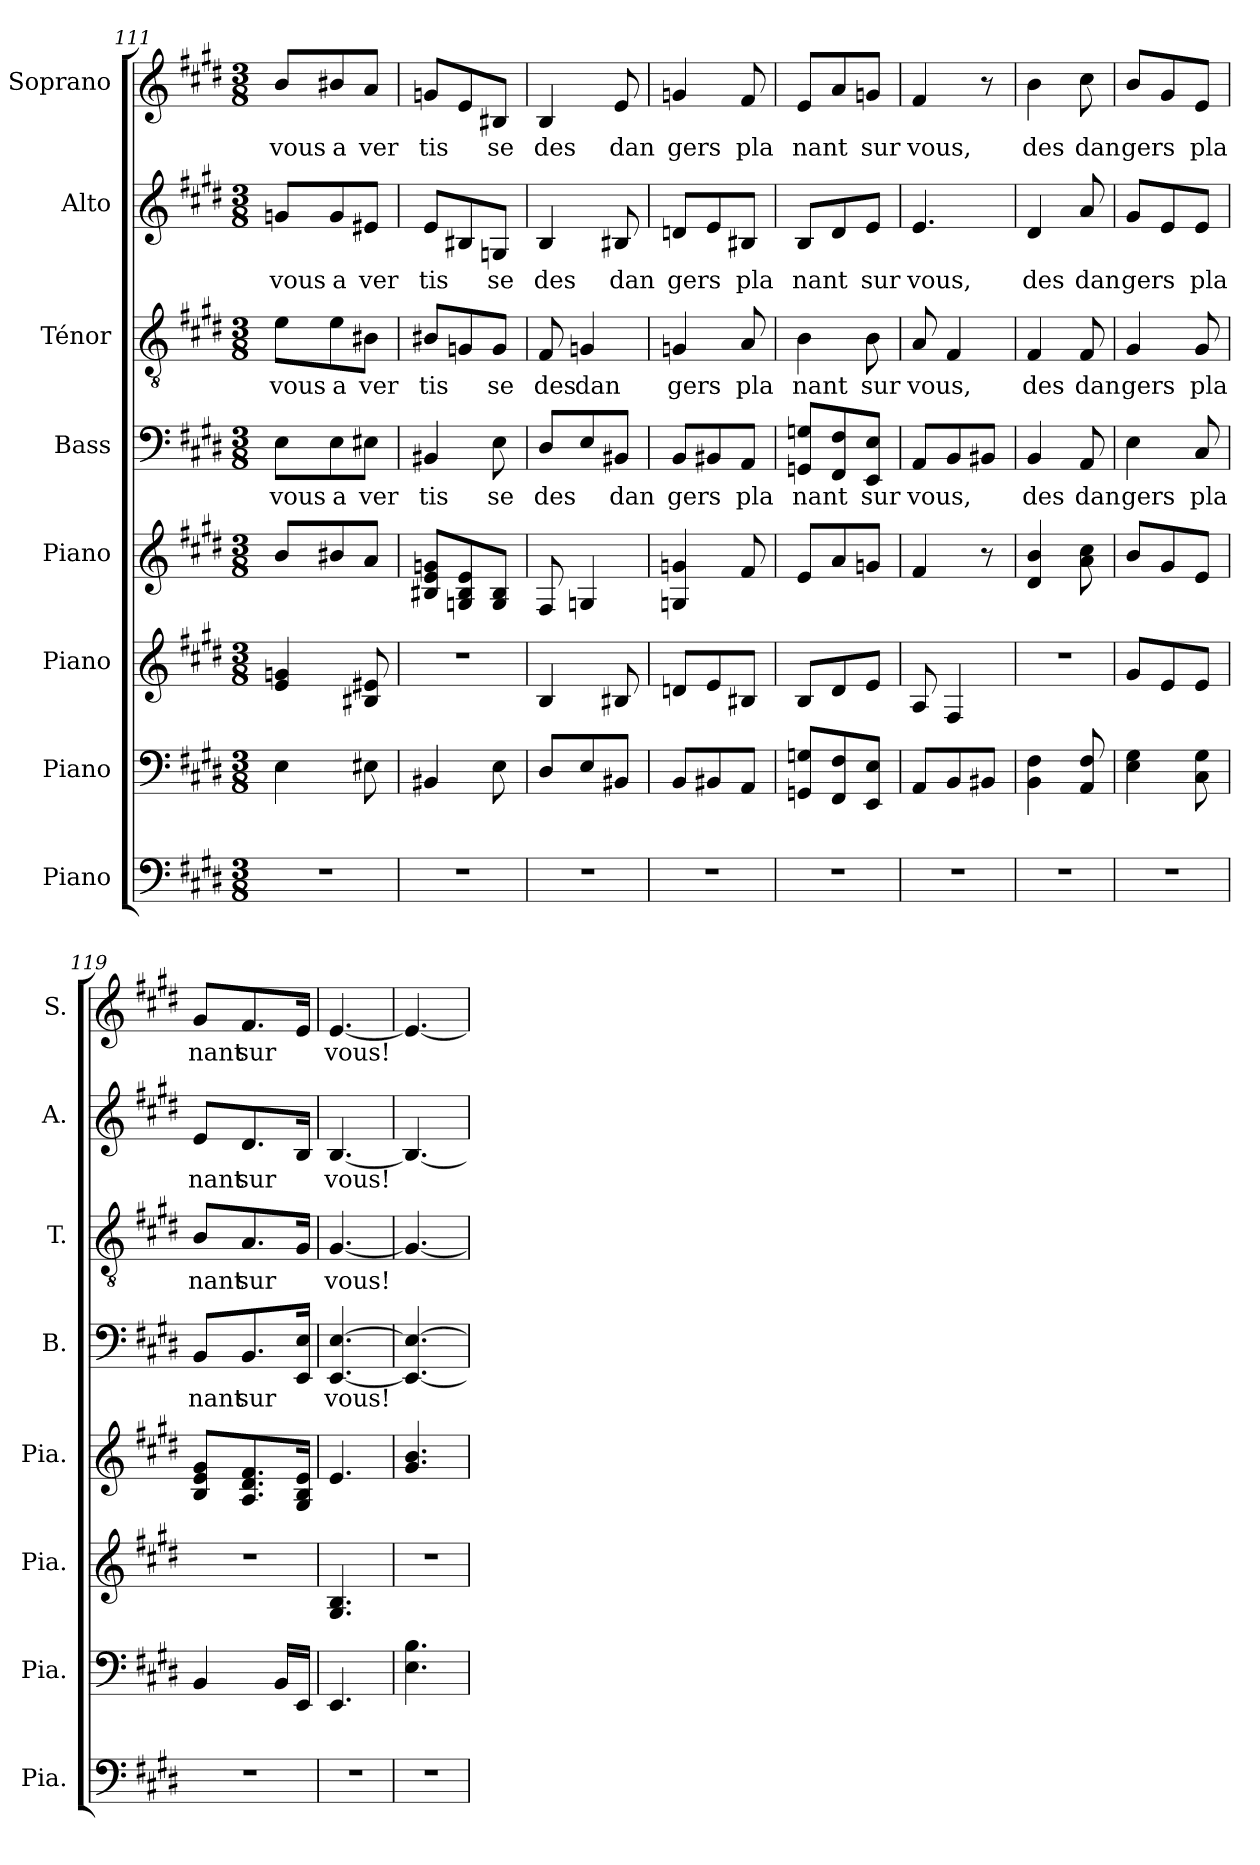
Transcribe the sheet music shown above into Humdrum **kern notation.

**kern	**kern	**kern	**kern	**kern	**text	**kern	**text	**kern	**text	**kern	**text
*part8	*part7	*part6	*part5	*part4	*part4	*part3	*part3	*part2	*part2	*part1	*part1
*staff8	*staff7	*staff6	*staff5	*staff4	*staff4	*staff3	*staff3	*staff2	*staff2	*staff1	*staff1
*I"Piano	*I"Piano	*I"Piano	*I"Piano	*I"Bass	*	*I"Ténor	*	*I"Alto	*	*I"Soprano	*
*I'Pia.	*I'Pia.	*I'Pia.	*I'Pia.	*I'B.	*	*I'T.	*	*I'A.	*	*I'S.	*
*clefF4	*clefF4	*clefG2	*clefG2	*clefF4	*	*clefGv2	*	*clefG2	*	*clefG2	*
*k[f#c#g#d#]	*k[f#c#g#d#]	*k[f#c#g#d#]	*k[f#c#g#d#]	*k[f#c#g#d#]	*	*k[f#c#g#d#]	*	*k[f#c#g#d#]	*	*k[f#c#g#d#]	*
*M3/8	*M3/8	*M3/8	*M3/8	*M3/8	*	*M3/8	*	*M3/8	*	*M3/8	*
=111	=111	=111	=111	=111	=111	=111	=111	=111	=111	=111	=111
!	!	!	!	!	!LO:LY:b	!	!LO:LY:b	!	!LO:LY:b	!	!LO:LY:b
4.r	4E\	4e/ 4gn/	8b/L	8E\L	vous	8e\L	vous	8gn/L	vous	8b/L	vous
!	!	!	!	!	!LO:LY:b	!	!LO:LY:b	!	!LO:LY:b	!	!LO:LY:b
.	.	.	8b#X/	8E\	a	8e\	a	8g/	a	8b#X/	a
!	!	!	!	!	!LO:LY:b	!	!LO:LY:b	!	!LO:LY:b	!	!LO:LY:b
.	8E#X\	8B#X/ 8e#X/	8a/J	8E#X\J	ver	8B#X\J	ver	8e#X/J	ver	8a/J	ver
=112	=112	=112	=112	=112	=112	=112	=112	=112	=112	=112	=112
!	!	!	!	!	!LO:LY:b	!	!LO:LY:b	!	!LO:LY:b	!	!LO:LY:b
4.r	4BB#X/	4.r	8B#X/ 8e/ 8gn/L	4BB#X/	tis	8B#X/L	tis	8e/L	tis	8gn/L	tis
.	.	.	8Gn/ 8B#/ 8e/	.	.	8Gn/	.	8B#X/	.	8e/	.
!	!	!	!	!	!LO:LY:b	!	!LO:LY:b	!	!LO:LY:b	!	!LO:LY:b
.	8E\	.	8G/ 8B#/J	8E\	se	8G/J	se	8Gn/J	se	8B#X/J	se
=113	=113	=113	=113	=113	=113	=113	=113	=113	=113	=113	=113
!	!	!	!	!	!LO:LY:b	!	!LO:LY:b	!	!LO:LY:b	!	!LO:LY:b
4.r	8D#/L	4B/	8F#/	8D#/L	des	8F#/	des	4B/	des	4B/	des
!	!	!	!	!	!	!	!LO:LY:b	!	!	!	!
.	8E/	.	4Gn/	8E/	.	4Gn/	dan	.	.	.	.
!	!	!	!	!	!LO:LY:b	!	!	!	!LO:LY:b	!	!LO:LY:b
.	8BB#X/J	8B#X/	.	8BB#X/J	dan	.	.	8B#X/	dan	8e/	dan
!!LO:PB:g=z
=114	=114	=114	=114	=114	=114	=114	=114	=114	=114	=114	=114
!	!	!	!	!	!LO:LY:b	!	!LO:LY:b	!	!LO:LY:b	!	!LO:LY:b
4.r	8BB/L	8dn/L	4Gn/ 4gn/	8BB/L	gers	4Gn/	gers	8dn/L	gers	4gn/	gers
.	8BB#X/	8e/	.	8BB#X/	.	.	.	8e/	.	.	.
!	!	!	!	!	!LO:LY:b	!	!LO:LY:b	!	!LO:LY:b	!	!LO:LY:b
.	8AA/J	8B#X/J	8f#/	8AA/J	pla	8A/	pla	8B#X/J	pla	8f#/	pla
=115	=115	=115	=115	=115	=115	=115	=115	=115	=115	=115	=115
!	!	!	!	!	!LO:LY:b	!	!LO:LY:b	!	!LO:LY:b	!	!LO:LY:b
4.r	8GGn/ 8Gn/L	8B/L	8e/L	8GGn/ 8Gn/L	nant	4B\	nant	8B/L	nant	8e/L	nant
.	8FF#/ 8F#/	8d#/	8a/	8FF#/ 8F#/	.	.	.	8d#/	.	8a/	.
!	!	!	!	!	!LO:LY:b	!	!LO:LY:b	!	!LO:LY:b	!	!LO:LY:b
.	8EE/ 8E/J	8e/J	8gn/J	8EE/ 8E/J	sur	8B\	sur	8e/J	sur	8gn/J	sur
=116	=116	=116	=116	=116	=116	=116	=116	=116	=116	=116	=116
!	!	!	!	!	!LO:LY:b	!	!LO:LY:b	!	!LO:LY:b	!	!LO:LY:b
4.r	8AA/L	8A/	4f#/	8AA/L	vous,	8A/	vous,	4.e/	vous,	4f#/	vous,
.	8BB/	4F#/	.	8BB/	.	4F#/	.	.	.	.	.
.	8BB#X/J	.	8r	8BB#X/J	.	.	.	.	.	8r	.
=117	=117	=117	=117	=117	=117	=117	=117	=117	=117	=117	=117
!	!	!	!	!	!LO:LY:b	!	!LO:LY:b	!	!LO:LY:b	!	!LO:LY:b
4.r	4BB\ 4F#\	4.r	4d#/ 4b/	4BB/	des	4F#/	des	4d#/	des	4b\	des
!	!	!	!	!	!LO:LY:b	!	!LO:LY:b	!	!LO:LY:b	!	!LO:LY:b
.	8AA/ 8F#/	.	8a\ 8cc#\	8AA/	dan	8F#/	dan	8a/	dan	8cc#\	dan
=118	=118	=118	=118	=118	=118	=118	=118	=118	=118	=118	=118
!	!	!	!	!	!LO:LY:b	!	!LO:LY:b	!	!LO:LY:b	!	!LO:LY:b
4.r	4E\ 4G#\	8g#/L	8b/L	4E\	gers	4G#/	gers	8g#/L	gers	8b/L	gers
.	.	8e/	8g#/	.	.	.	.	8e/	.	8g#/	.
!	!	!	!	!	!LO:LY:b	!	!LO:LY:b	!	!LO:LY:b	!	!LO:LY:b
.	8C#\ 8G#\	8e/J	8e/J	8C#/	pla	8G#/	pla	8e/J	pla	8e/J	pla
=119	=119	=119	=119	=119	=119	=119	=119	=119	=119	=119	=119
!	!	!	!	!	!LO:LY:b	!	!LO:LY:b	!	!LO:LY:b	!	!LO:LY:b
4.r	4BB/	4.r	8B/ 8e/ 8g#/L	8BB/L	nant	8B/L	nant	8e/L	nant	8g#/L	nant
!	!	!	!	!	!LO:LY:b	!	!LO:LY:b	!	!LO:LY:b	!	!LO:LY:b
.	.	.	8.A/ 8.d#/ 8.f#/	8.BB/	sur	8.A/	sur	8.d#/	sur	8.f#/	sur
.	16BB/LL	.	.	.	.	.	.	.	.	.	.
.	16EE/JJ	.	16G#/ 16B/ 16e/Jk	16EE/ 16E/Jk	.	16G#/Jk	.	16B/Jk	.	16e/Jk	.
=120	=120	=120	=120	=120	=120	=120	=120	=120	=120	=120	=120
!	!	!	!	!	!LO:LY:b	!	!LO:LY:b	!	!LO:LY:b	!	!LO:LY:b
4.r	4.EE/	4.G#/ 4.B/	4.e/	[4.EE/ [4.E/	vous!	[4.G#/	vous!	[4.B/	vous!	[4.e/	vous!
=121	=121	=121	=121	=121	=121	=121	=121	=121	=121	=121	=121
4.r	4.E\ 4.B\	4.r	4.g#/ 4.b/	4.EE/_ 4.E/_	.	4.G#/_	.	4.B/_	.	4.e/_	.
=	=	=	=	=	=	=	=	=	=	=	=
*-	*-	*-	*-	*-	*-	*-	*-	*-	*-	*-	*-
